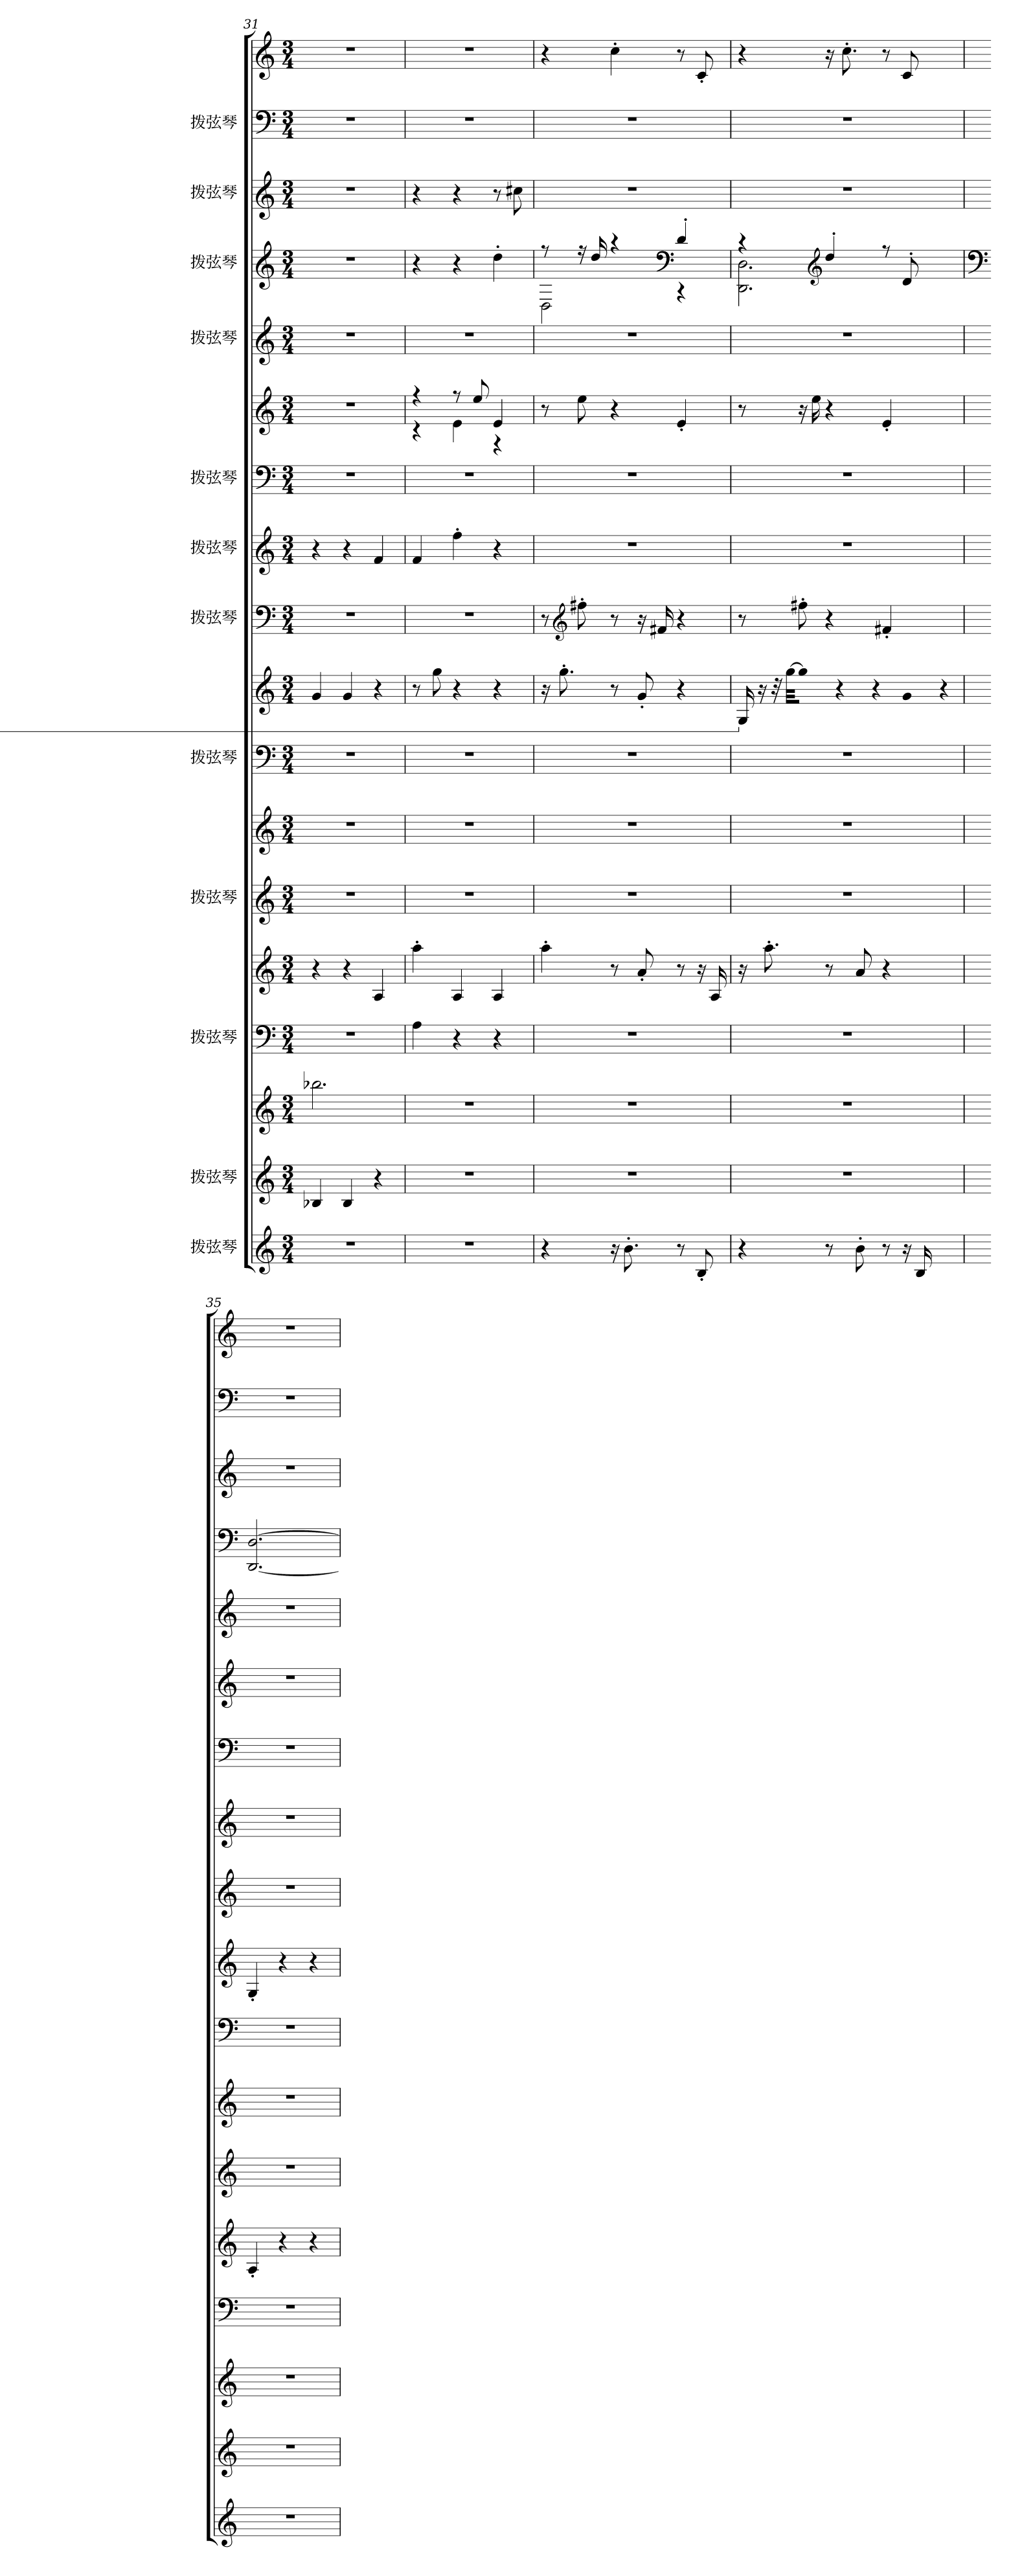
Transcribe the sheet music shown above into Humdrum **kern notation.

**kern	**kern	**kern	**kern	**kern	**kern	**kern	**kern	**kern	**kern	**kern	**kern	**kern	**kern	**kern	**kern	**kern	**kern
*part12	*part11	*part11	*part10	*part10	*part9	*part9	*part8	*part8	*part7	*part6	*part5	*part5	*part4	*part3	*part2	*part1	*part1
*staff18	*staff17	*staff16	*staff15	*staff14	*staff13	*staff12	*staff11	*staff10	*staff9	*staff8	*staff7	*staff6	*staff5	*staff4	*staff3	*staff2	*staff1
*I"拨弦琴	*I"拨弦琴	*	*I"拨弦琴	*	*I"拨弦琴	*	*I"拨弦琴	*	*I"拨弦琴	*I"拨弦琴	*I"拨弦琴	*	*I"拨弦琴	*I"拨弦琴	*I"拨弦琴	*I"拨弦琴	*
*clefG2	*clefG2	*clefG2	*clefF4	*clefG2	*clefG2	*clefG2	*clefF4	*clefG2	*clefF4	*clefG2	*clefF4	*clefG2	*clefG2	*clefG2	*clefG2	*clefF4	*clefG2
*k[]	*k[]	*k[]	*k[]	*k[]	*k[]	*k[]	*k[]	*k[]	*k[]	*k[]	*k[]	*k[]	*k[]	*k[]	*k[]	*k[]	*k[]
*M3/4	*M3/4	*M3/4	*M3/4	*M3/4	*M3/4	*M3/4	*M3/4	*M3/4	*M3/4	*M3/4	*M3/4	*M3/4	*M3/4	*M3/4	*M3/4	*M3/4	*M3/4
=31	=31	=31	=31	=31	=31	=31	=31	=31	=31	=31	=31	=31	=31	=31	=31	=31	=31
2.r	4B-X/	2.bb-X\	2.r	4r	2.r	2.r	2.r	4g/	2.r	4r	2.r	2.r	2.r	2.r	2.r	2.r	2.r
.	4B-/	.	.	4r	.	.	.	4g/	.	4r	.	.	.	.	.	.	.
.	4r	.	.	4A/	.	.	.	4r	.	4f/	.	.	.	.	.	.	.
=32	=32	=32	=32	=32	=32	=32	=32	=32	=32	=32	=32	=32	=32	=32	=32	=32	=32
*	*	*	*	*	*	*	*	*	*	*	*	*^	*	*	*	*	*
2.r	2.r	2.r	4A\	4aa'\	2.r	2.r	2.r	8r	2.r	4f/	2.r	4r	4r	2.r	4r	4r	2.r	2.r
.	.	.	.	.	.	.	.	8gg\	.	.	.	.	.	.	.	.	.	.
.	.	.	4r	4A/	.	.	.	4r	.	4ff'\	.	8r	4e\	.	4r	4r	.	.
.	.	.	.	.	.	.	.	.	.	.	.	8ee/	.	.	.	.	.	.
.	.	.	4r	4A/	.	.	.	4r	.	4r	.	4e/	4r	.	4dd'\	8r	.	.
.	.	.	.	.	.	.	.	.	.	.	.	.	.	.	.	8cc#X\	.	.
*	*	*	*	*	*	*	*	*	*	*	*	*v	*v	*	*	*	*	*
!!LO:PB:g=z
=33	=33	=33	=33	=33	=33	=33	=33	=33	=33	=33	=33	=33	=33	=33	=33	=33	=33
*	*	*	*	*	*	*	*	*	*	*	*	*	*	*^	*	*	*
4r	2.r	2.r	2.r	4aa'\	2.r	2.r	2.r	16r	8r	2.r	2.r	8r	2.r	8r	2D\	2.r	2.r	4r
.	.	.	.	.	.	.	.	8.gg'\	.	.	.	.	.	.	.	.	.	.
*	*	*	*	*	*	*	*	*	*clefG2	*	*	*	*	*	*	*	*	*
.	.	.	.	.	.	.	.	.	8ff#X'\	.	.	8ee\	.	16r	.	.	.	.
.	.	.	.	.	.	.	.	.	.	.	.	.	.	16dd/	.	.	.	.
16r	.	.	.	8r	.	.	.	8r	8r	.	.	4r	.	4r	.	.	.	4cc'\
8.b'\	.	.	.	.	.	.	.	.	.	.	.	.	.	.	.	.	.	.
.	.	.	.	8a'/	.	.	.	8g'/	16r	.	.	.	.	.	.	.	.	.
.	.	.	.	.	.	.	.	.	16f#X/	.	.	.	.	.	.	.	.	.
*	*	*	*	*	*	*	*	*	*	*	*	*	*	*clefF4	*	*	*	*
8r	.	.	.	8r	.	.	.	4r	4r	.	.	4e'/	.	4d'/	4r	.	.	8r
8B'/	.	.	.	16r	.	.	.	.	.	.	.	.	.	.	.	.	.	8c'/
.	.	.	.	16A/	.	.	.	.	.	.	.	.	.	.	.	.	.	.
=34	=34	=34	=34	=34	=34	=34	=34	=34	=34	=34	=34	=34	=34	=34	=34	=34	=34	=34
4r	2.r	2.r	2.r	16r	2.r	2.r	2.r	24G/	8r	2.r	2.r	8r	2.r	4r	2.DD\ 2.D\	2.r	2.r	4r
.	.	.	.	.	.	.	.	24r	.	.	.	.	.	.	.	.	.	.
.	.	.	.	8.aa'\	.	.	.	.	.	.	.	.	.	.	.	.	.	.
.	.	.	.	.	.	.	.	48r	.	.	.	.	.	.	.	.	.	.
.	.	.	.	.	.	.	.	[48gg\KKL	.	.	.	.	.	.	.	.	.	.
.	.	.	.	.	.	.	.	8gg\J]	8ff#X'\	.	.	16r	.	.	.	.	.	.
.	.	.	.	.	.	.	.	.	.	.	.	16ee\	.	.	.	.	.	.
*	*	*	*	*	*	*	*	*	*	*	*	*	*	*clefG2	*	*	*	*
8r	.	.	.	8r	.	.	.	8r	4r	.	.	4r	.	4dd'/	.	.	.	16r
.	.	.	.	.	.	.	.	.	.	.	.	.	.	.	.	.	.	8.cc'\
8b'\	.	.	.	8a/	.	.	.	16r	.	.	.	.	.	.	.	.	.	.
.	.	.	.	.	.	.	.	16g/	.	.	.	.	.	.	.	.	.	.
8r	.	.	.	4r	.	.	.	4r	4f#X'/	.	.	4e'/	.	8r	.	.	.	8r
16r	.	.	.	.	.	.	.	.	.	.	.	.	.	8d'/	.	.	.	8c/
16B/	.	.	.	.	.	.	.	.	.	.	.	.	.	.	.	.	.	.
*	*	*	*	*	*	*	*	*	*	*	*	*	*	*v	*v	*	*	*
=35	=35	=35	=35	=35	=35	=35	=35	=35	=35	=35	=35	=35	=35	=35	=35	=35	=35
*	*	*	*	*	*	*	*	*	*	*	*	*	*	*clefF4	*	*	*
2.r	2.r	2.r	2.r	4A'/	2.r	2.r	2.r	4G'/	2.r	2.r	2.r	2.r	2.r	[2.DD/ [2.D/	2.r	2.r	2.r
.	.	.	.	4r	.	.	.	4r	.	.	.	.	.	.	.	.	.
.	.	.	.	4r	.	.	.	4r	.	.	.	.	.	.	.	.	.
=	=	=	=	=	=	=	=	=	=	=	=	=	=	=	=	=	=
*-	*-	*-	*-	*-	*-	*-	*-	*-	*-	*-	*-	*-	*-	*-	*-	*-	*-
